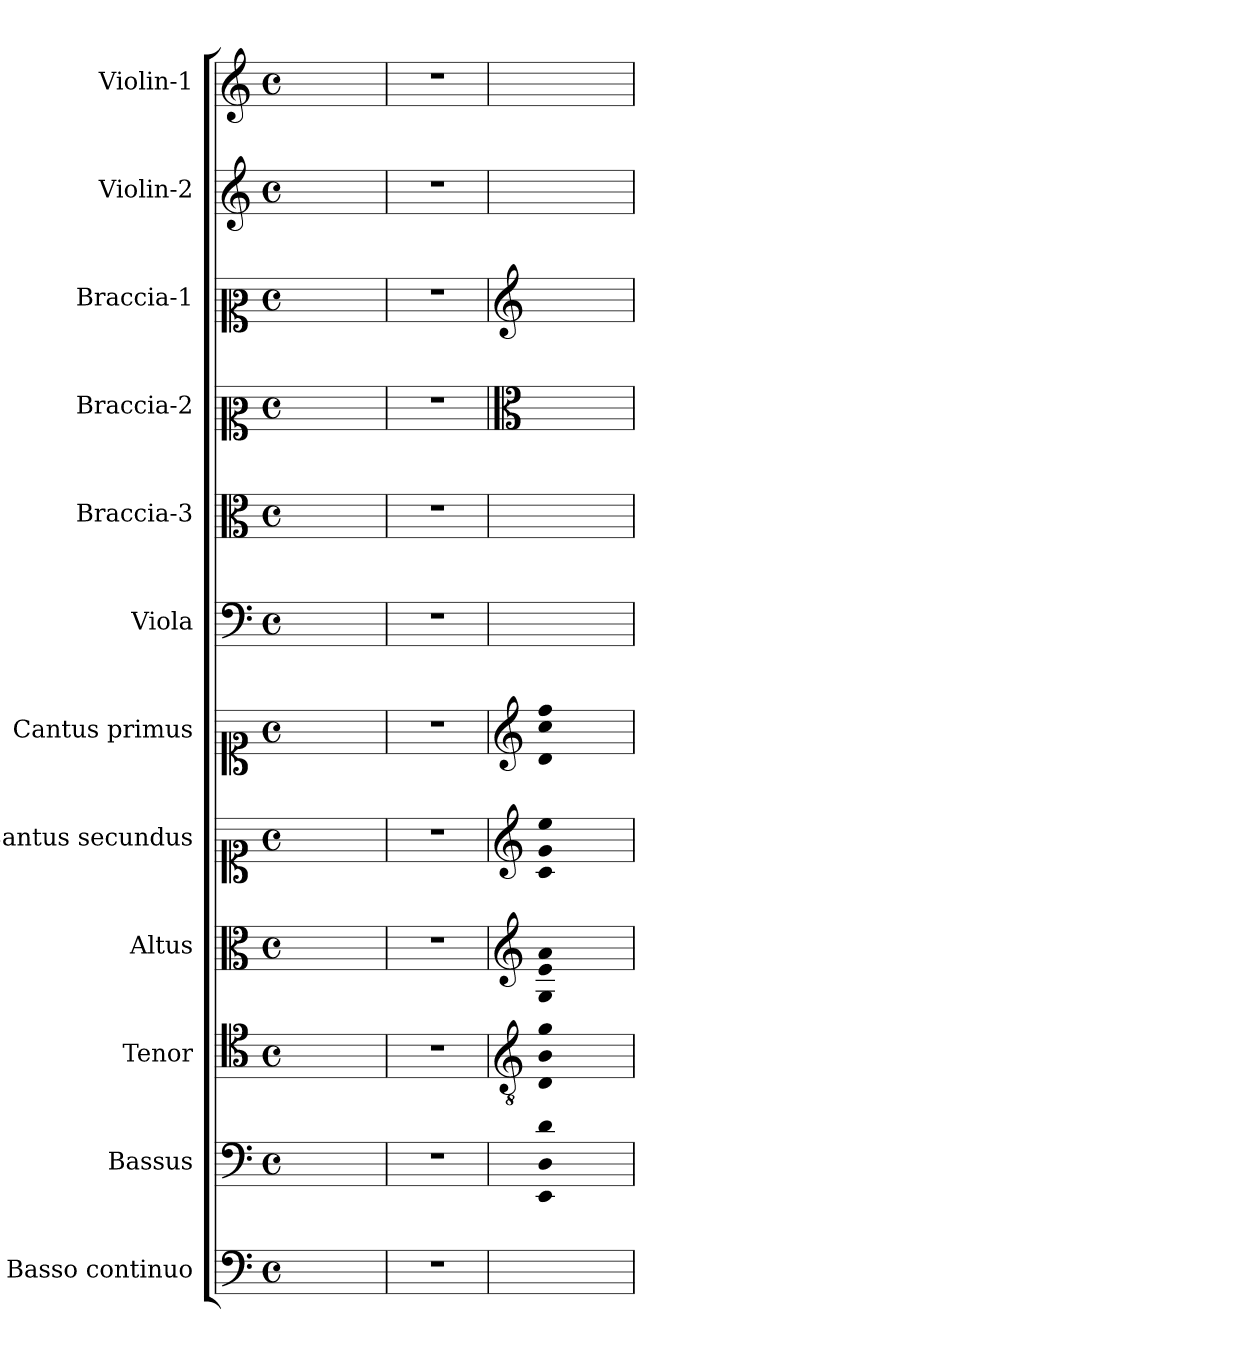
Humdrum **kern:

**kern	**kern	**kern	**kern	**kern	**kern	**kern	**kern	**kern	**kern	**kern	**kern
*part12	*part11	*part10	*part9	*part8	*part7	*part6	*part5	*part4	*part3	*part2	*part1
*staff12	*staff11	*staff10	*staff9	*staff8	*staff7	*staff6	*staff5	*staff4	*staff3	*staff2	*staff1
*I"Basso continuo	*I"Bassus	*I"Tenor	*I"Altus	*I"Cantus secundus	*I"Cantus primus	*I"Viola	*I"Braccia-3	*I"Braccia-2	*I"Braccia-1	*I"Violin-2	*I"Violin-1
*I'BC	*I'B	*I'T	*I'A	*I'C2	*I'C1	*I'Va	*I'Br3	*I'Br2	*I'Br1	*I'Vi2	*I'Vi1
*clefF4	*clefF4	*clefC4	*clefC3	*clefC1	*clefC1	*clefF4	*clefC3	*clefC2	*clefC2	*clefG2	*clefG2
*k[]	*k[]	*k[]	*k[]	*k[]	*k[]	*k[]	*k[]	*k[]	*k[]	*k[]	*k[]
*C:	*C:	*C:	*C:	*C:	*C:	*C:	*C:	*C:	*C:	*C:	*C:
*M4/4	*M4/4	*M4/4	*M4/4	*M4/4	*M4/4	*M4/4	*M4/4	*M4/4	*M4/4	*M4/4	*M4/4
*met(c)	*met(c)	*met(c)	*met(c)	*met(c)	*met(c)	*met(c)	*met(c)	*met(c)	*met(c)	*met(c)	*met(c)
=	=	=	=	=	=	=	=	=	=	=	=
1ryy	1ryy	1ryy	1ryy	1ryy	1ryy	1ryy	1ryy	1ryy	1ryy	1ryy	1ryy
=1X	=1X	=1X	=1X	=1X	=1X	=1X	=1X	=1X	=1X	=1X	=1X
1r	1r	1r	1r	1r	1r	1r	1r	1r	1r	1r	1r
=2X	=2X	=2X	=2X	=2X	=2X	=2X	=2X	=2X	=2X	=2X	=2X
*	*	*clefGv2	*clefG2	*clefG2	*clefG2	*	*	*clefC3	*clefG2	*	*
!	!LO:N:n=1:head=solid	!	!	!	!	!	!	!	!	!	!
!	!LO:N:n=2:head=solid	!	!	!	!	!	!	!	!	!	!
!	!LO:N:n=3:head=solid	!LO:N:n=1:head=solid	!	!	!	!	!	!	!	!	!
!	!	!LO:N:n=2:head=solid	!	!	!	!	!	!	!	!	!
!	!	!LO:N:n=3:head=solid	!LO:N:n=1:head=solid	!	!	!	!	!	!	!	!
!	!	!	!LO:N:n=2:head=solid	!	!	!	!	!	!	!	!
!	!	!	!LO:N:n=3:head=solid	!LO:N:n=1:head=solid	!	!	!	!	!	!	!
!	!	!	!	!LO:N:n=2:head=solid	!	!	!	!	!	!	!
!	!	!	!	!LO:N:n=3:head=solid	!LO:N:n=1:head=solid	!	!	!	!	!	!
!	!	!	!	!	!LO:N:n=2:head=solid	!	!	!	!	!	!
!	!	!	!	!	!LO:N:n=3:head=solid	!	!	!	!	!	!
1ryy	1EE! 1D! 1d!	1D! 1B! 1g!	1G! 1e! 1a!	1c! 1g! 1ee!	1d! 1cc! 1ff!	1ryy	1ryy	1ryy	1ryy	1ryy	1ryy
=	=	=	=	=	=	=	=	=	=	=	=
*-	*-	*-	*-	*-	*-	*-	*-	*-	*-	*-	*-
